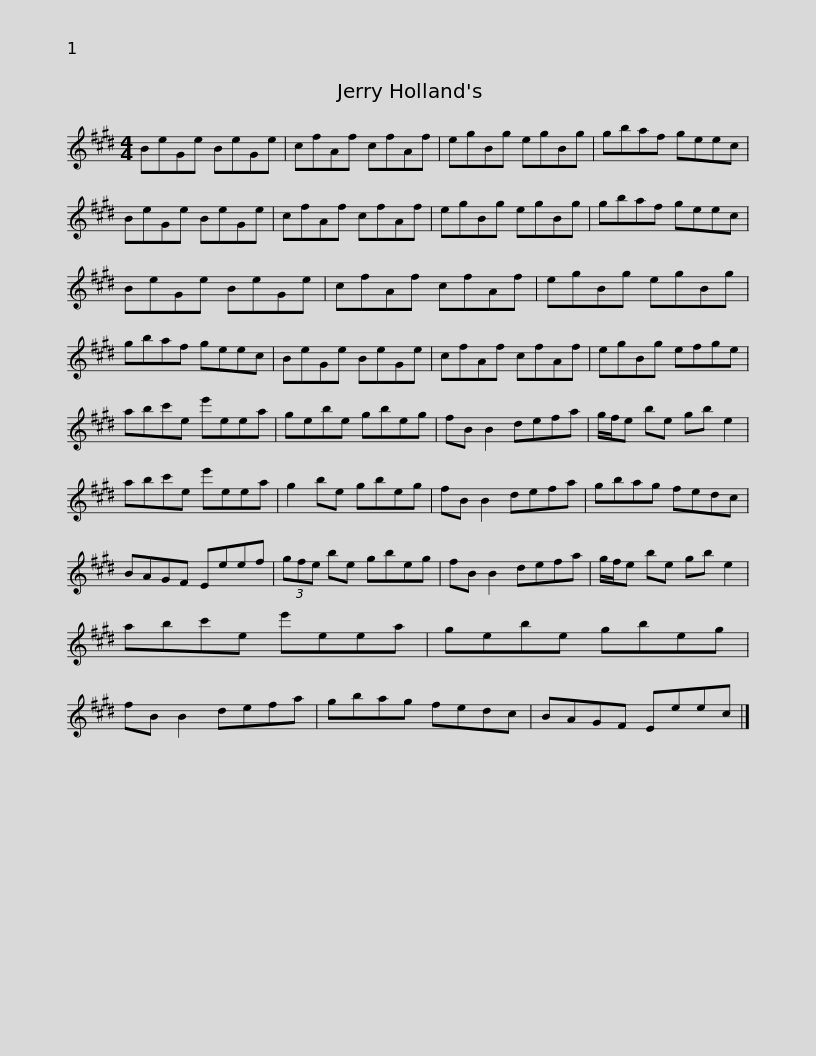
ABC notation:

X:1
L:1/8
M:4/4
I:linebreak $
K:E
V:1 treble
V:1
 BeGe BeGe | cfAf cfAf | egBg egBg | gbaf geec | BeGe BeGe |$ %5
 cfAf cfAf | egBg egBg | gbaf geec | BeGe BeGe | cfAf cfAf |$ %10
 egBg egBg | gbaf geec | BeGe BeGe | cfAf cfAf | egBg efge |$ %15
 abc'e e'eea | gebe gbeg | fB B2 defa | g/f/e be gb e2 | abc'e e'eea |$ %20
 g2 be gbeg | fB B2 defa | gbag fedc | BAGF Eeef | (3gfe be gbeg |$ %25
 fB B2 defa | g/f/e be gb e2 | abc'e e'eea | gebe gbeg | fB B2 defa |$ %30
 gbag fedc | BAGF Eeec |] %32
